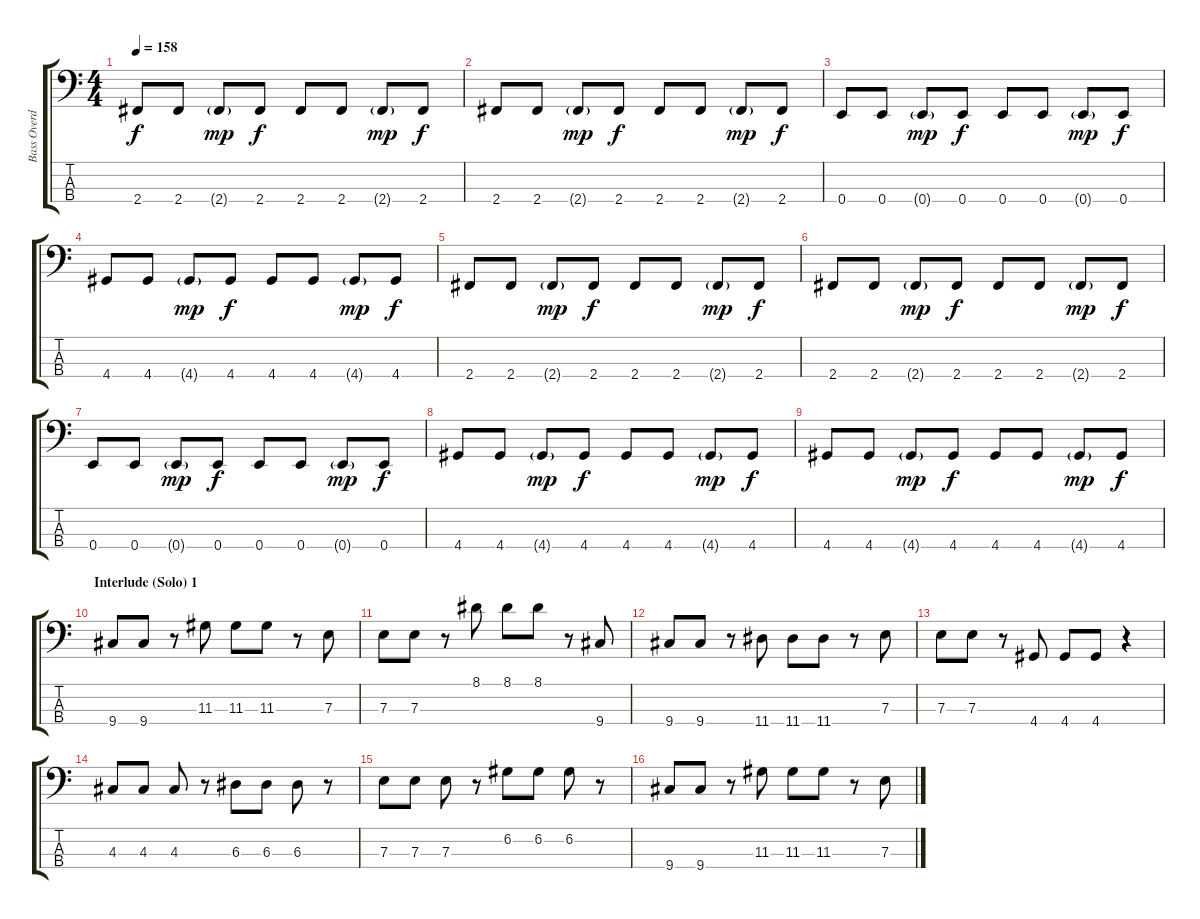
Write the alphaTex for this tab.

\track ("Bass Overdub" "Bass Overd") {instrument distortionguitar}
\staff {score tabs}
\tuning (G2 D2 A1 E1) {hide}
\ts (4 4)
\tempo 158
\clef f4
\ks c
2.4.8{dy f} 2.4.8 2.4{g}.8{dy mp} 2.4.8{dy f} 2.4.8 2.4.8 2.4{g}.8{dy mp} 2.4.8{dy f} |
2.4.8{volume 12} 2.4.8 2.4{g}.8{dy mp} 2.4.8{dy f} 2.4.8 2.4.8 2.4{g}.8{dy mp} 2.4.8{dy f} |
0.4.8 0.4.8 0.4{g}.8{dy mp} 0.4.8{dy f} 0.4.8 0.4.8 0.4{g}.8{dy mp} 0.4.8{dy f} |
4.4.8 4.4.8 4.4{g}.8{dy mp} 4.4.8{dy f} 4.4.8 4.4.8 4.4{g}.8{dy mp} 4.4.8{dy f} |
2.4.8 2.4.8 2.4{g}.8{dy mp} 2.4.8{dy f} 2.4.8 2.4.8 2.4{g}.8{dy mp} 2.4.8{dy f} |
2.4.8{volume 12} 2.4.8 2.4{g}.8{dy mp} 2.4.8{dy f} 2.4.8 2.4.8 2.4{g}.8{dy mp} 2.4.8{dy f} |
0.4.8 0.4.8 0.4{g}.8{dy mp} 0.4.8{dy f} 0.4.8 0.4.8 0.4{g}.8{dy mp} 0.4.8{dy f} |
4.4.8 4.4.8 4.4{g}.8{dy mp} 4.4.8{dy f} 4.4.8 4.4.8 4.4{g}.8{dy mp} 4.4.8{dy f} |
4.4.8 4.4.8 4.4{g}.8{dy mp} 4.4.8{dy f} 4.4.8 4.4.8 4.4{g}.8{dy mp} 4.4.8{dy f} |
\section ("" "Interlude (Solo) 1")
9.4.8{volume 16} 9.4.8 r.8 11.3.8 11.3.8 11.3.8 r.8 7.3.8 |
7.3.8 7.3.8 r.8 8.1.8 8.1.8 8.1.8 r.8 9.4.8 |
9.4.8 9.4.8 r.8 11.4.8 11.4.8 11.4.8 r.8 7.3.8 |
7.3.8 7.3.8 r.8 4.4.8 4.4.8 4.4.8 r.4 |
4.3.8 4.3.8 4.3.8 r.8 6.3.8 6.3.8 6.3.8 r.8 |
7.3.8 7.3.8 7.3.8 r.8 6.2.8 6.2.8 6.2.8 r.8 |
9.4.8 9.4.8 r.8 11.3.8 11.3.8 11.3.8 r.8 7.3.8
